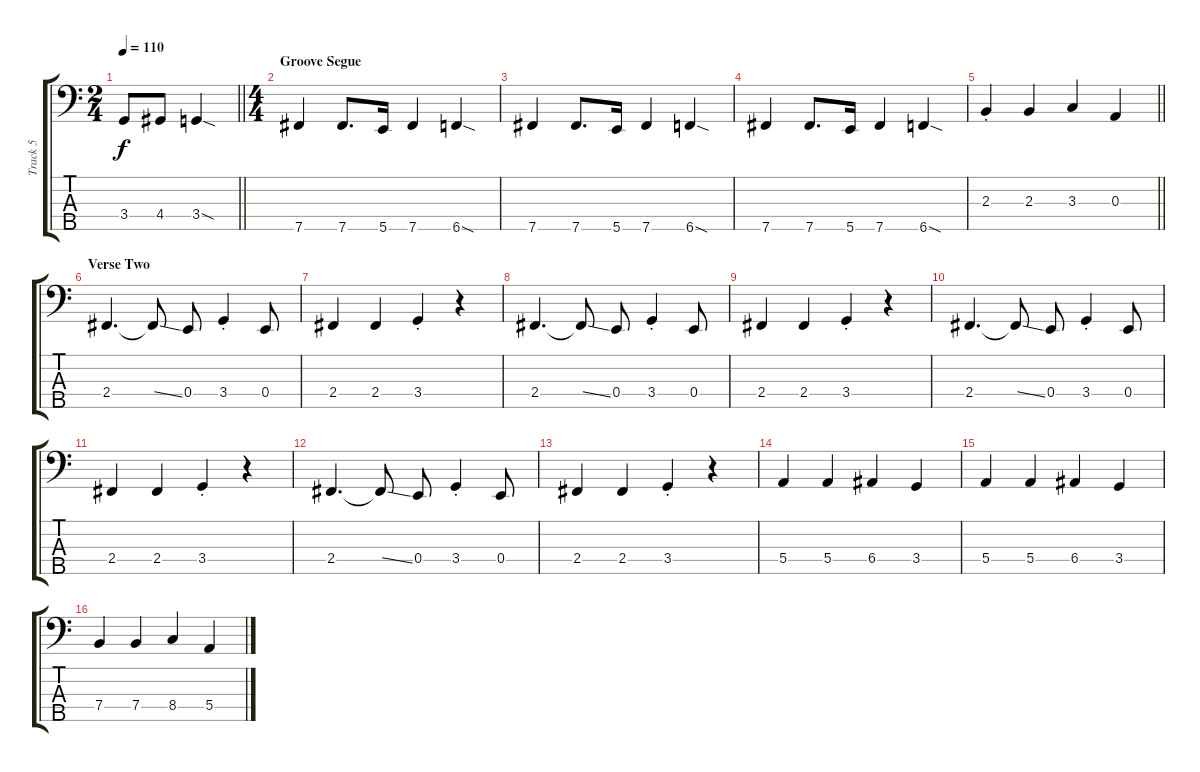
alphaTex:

\track ("Track 5" "Track 5") {instrument electricbassfinger}
\staff {score tabs}
\tuning (G2 D2 A1 E1 B0) {hide}
\ts (2 4)
\tempo 110
\clef f4
\barLineRight lightlight
\ks c
3.4.8{dy f} 4.4.8 3.4{sod}.4 |
\ts (4 4)
\section ("" "Groove Segue")
7.5.4 7.5.8{d} 5.5.16 7.5.4 6.5{sod}.4 |
7.5.4 7.5.8{d} 5.5.16 7.5.4 6.5{sod}.4 |
7.5.4 7.5.8{d} 5.5.16 7.5.4 6.5{sod}.4 |
\barLineRight lightlight
2.3{st}.4 2.3.4 3.3.4 0.3.4 |
\section ("" "Verse Two")
2.4.4{d} 2.4{ss t}.8 0.4.8 3.4{st}.4 0.4.8 |
2.4.4 2.4.4 3.4{st}.4 r.4 |
2.4.4{d} 2.4{ss t}.8 0.4.8 3.4{st}.4 0.4.8 |
2.4.4 2.4.4 3.4{st}.4 r.4 |
2.4.4{d} 2.4{ss t}.8 0.4.8 3.4{st}.4 0.4.8 |
2.4.4 2.4.4 3.4{st}.4 r.4 |
2.4.4{d} 2.4{ss t}.8 0.4.8 3.4{st}.4 0.4.8 |
2.4.4 2.4.4 3.4{st}.4 r.4 |
5.4.4 5.4.4 6.4.4 3.4.4 |
5.4.4 5.4.4 6.4.4 3.4.4 |
7.4.4 7.4.4 8.4.4 5.4.4
